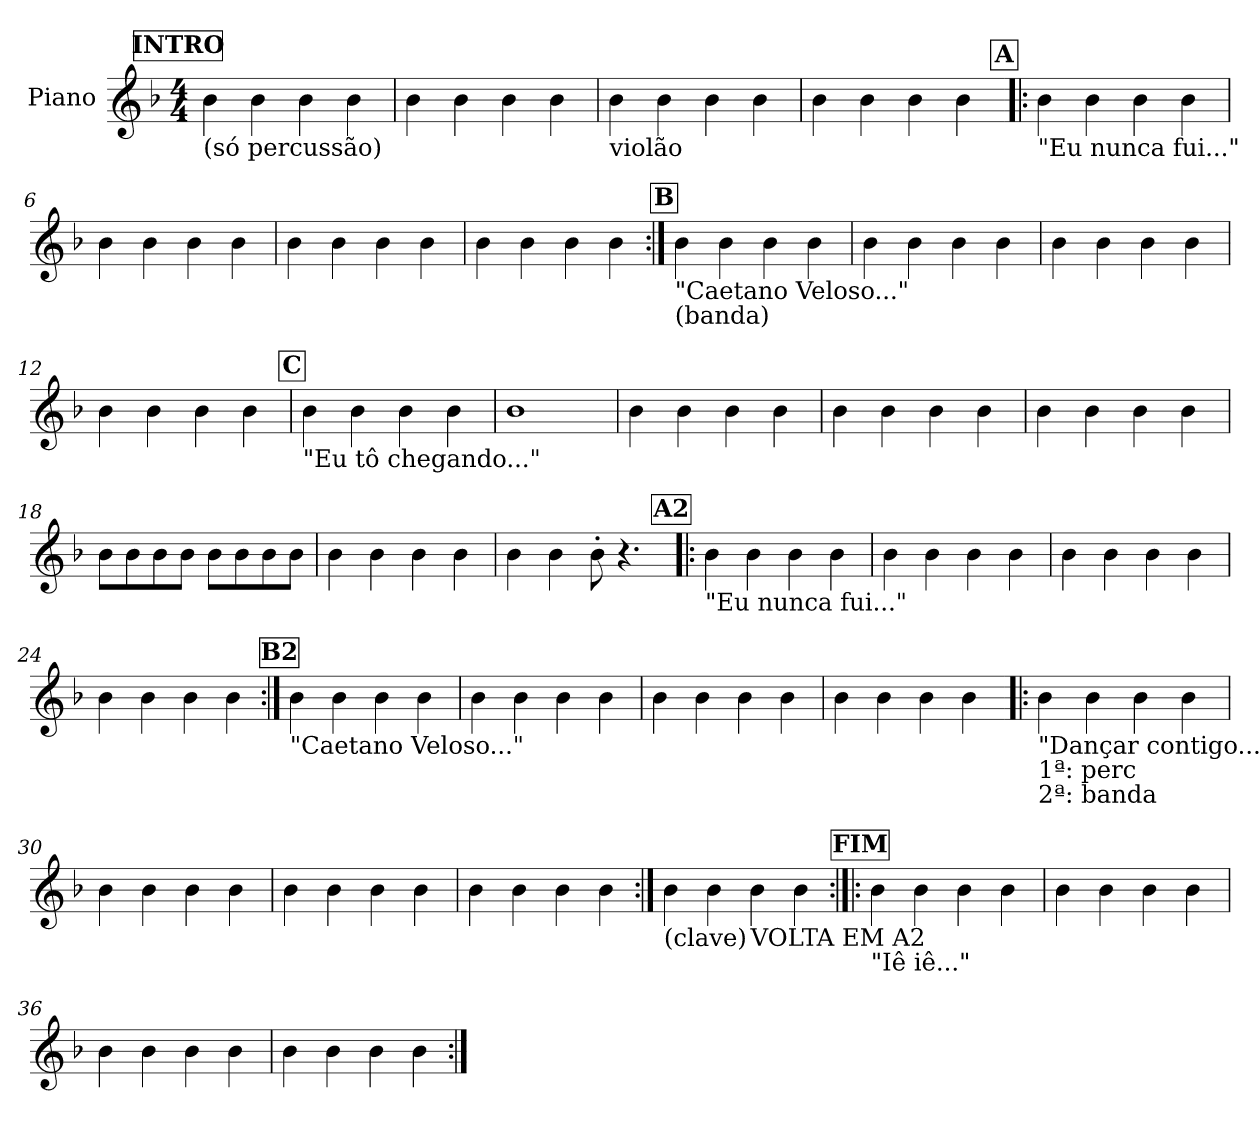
**kern
*part1
*staff1
*I"Piano
*I'Pno.
*clefG2
*k[b-]
*M4/4
!!LO:REH:place=s1:a:B:fs=14:t=INTRO
=1
!LO:TX:b:t=(só percussão)
4b-
4b-
4b-
4b-
=2
4b-
4b-
4b-
4b-
=3
!LO:TX:b:t=violão
4b-
4b-
4b-
4b-
=4
4b-
4b-
4b-
4b-
!!LO:LB:g=z
!!LO:REH:place=s1:a:B:fs=14:t=A
=5!|:
!LO:TX:b:t="Eu nunca fui..."
4b-
4b-
4b-
4b-
=6
4b-
4b-
4b-
4b-
=7
4b-
4b-
4b-
4b-
=8
4b-
4b-
4b-
4b-
!!LO:LB:g=z
!!LO:REH:place=s1:a:B:fs=14:t=B
=9:|!
!LO:TX:b:t="Caetano Veloso..."
!LO:TX:b:t=(banda)
4b-
4b-
4b-
4b-
=10
4b-
4b-
4b-
4b-
=11
4b-
4b-
4b-
4b-
=12
4b-
4b-
4b-
4b-
!!LO:LB:g=z
!!LO:REH:place=s1:a:B:fs=14:t=C
=13
!LO:TX:b:t="Eu tô chegando..."
4b-
4b-
4b-
4b-
=14
1b-
=15
4b-
4b-
4b-
4b-
=16
4b-
4b-
4b-
4b-
!!LO:LB:g=z
=17
4b-
4b-
4b-
4b-
=18
8b-\L
8b-\
8b-\
8b-\J
8b-\L
8b-\
8b-\
8b-\J
=19
4b-
4b-
4b-
4b-
=20
4b-
4b-
8b-'\
4.r
!!LO:LB:g=z
!!LO:REH:place=s1:a:B:fs=14:t=A2
=21!|:
!LO:TX:b:t="Eu nunca fui..."
4b-
4b-
4b-
4b-
=22
4b-
4b-
4b-
4b-
=23
4b-
4b-
4b-
4b-
=24
4b-
4b-
4b-
4b-
!!LO:LB:g=z
!!LO:REH:place=s1:a:B:fs=14:t=B2
=25:|!
!LO:TX:b:t="Caetano Veloso..."
4b-
4b-
4b-
4b-
=26
4b-
4b-
4b-
4b-
=27
4b-
4b-
4b-
4b-
=28
4b-
4b-
4b-
4b-
!!LO:LB:g=z
=29!|:
!LO:TX:b:t="Dançar contigo..."
!LO:TX:b:t=1ª&colon; perc
!LO:TX:b:t=2ª&colon; banda
4b-
4b-
4b-
4b-
=30
4b-
4b-
4b-\
4b-\
=31
4b-
4b-
4b-
4b-
=32
4b-
4b-
4b-
4b-
=33:|!
!LO:TX:b:t=(clave)
4b-
4b-
!LO:TX:b:t=VOLTA EM A2
4b-
4b-
!!LO:LB:g=z
!!LO:REH:place=s1:a:B:fs=14:t=FIM
=34:|!|:
!LO:TX:b:t="Iê iê..."
4b-
4b-
4b-
4b-
=35
4b-
4b-
4b-
4b-
=36
4b-
4b-
4b-
4b-
=37
4b-
4b-
4b-
4b-
=:|!
*-
